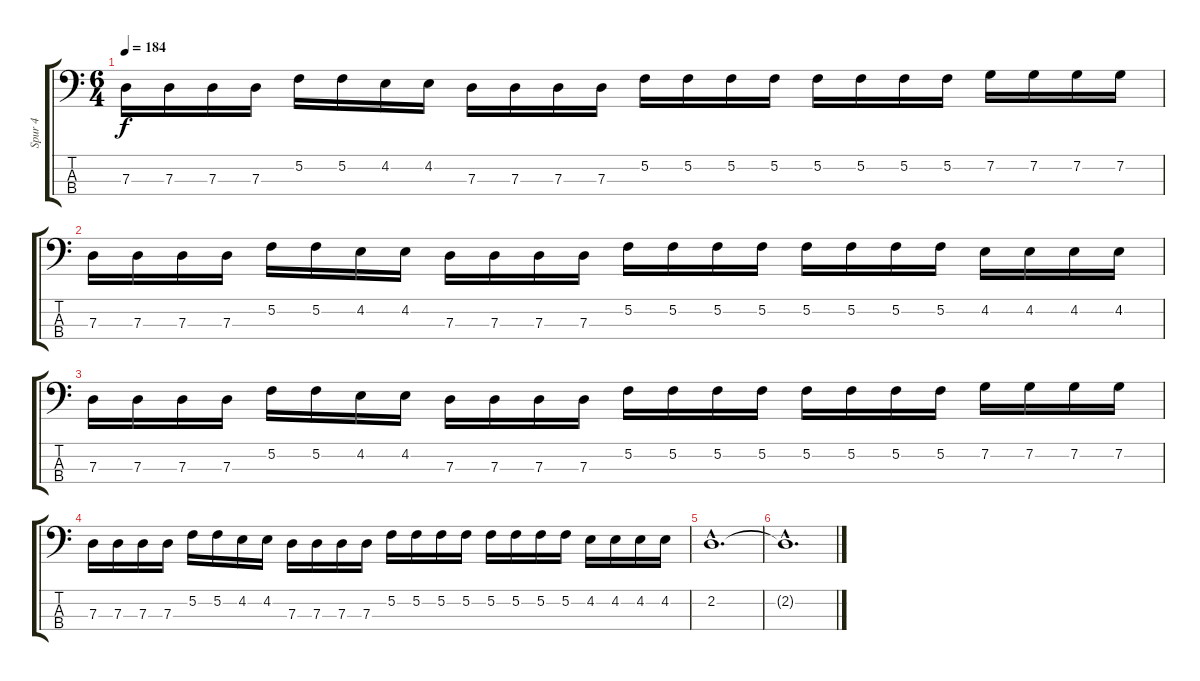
\track ("Spur 4" "Spur 4") {instrument electricbasspick}
\staff {score tabs}
\tuning (F2 C2 G1 D1) {hide}
\ts (6 4)
\tempo 184
\clef f4
\ks c
7.3.16{dy f} 7.3.16 7.3.16 7.3.16 5.2.16 5.2.16 4.2.16 4.2.16 7.3.16 7.3.16 7.3.16 7.3.16 5.2.16 5.2.16 5.2.16 5.2.16 5.2.16 5.2.16 5.2.16 5.2.16 7.2.16 7.2.16 7.2.16 7.2.16 |
7.3.16 7.3.16 7.3.16 7.3.16 5.2.16 5.2.16 4.2.16 4.2.16 7.3.16 7.3.16 7.3.16 7.3.16 5.2.16 5.2.16 5.2.16 5.2.16 5.2.16 5.2.16 5.2.16 5.2.16 4.2.16 4.2.16 4.2.16 4.2.16 |
7.3.16 7.3.16 7.3.16 7.3.16 5.2.16 5.2.16 4.2.16 4.2.16 7.3.16 7.3.16 7.3.16 7.3.16 5.2.16 5.2.16 5.2.16 5.2.16 5.2.16 5.2.16 5.2.16 5.2.16 7.2.16 7.2.16 7.2.16 7.2.16 |
7.3.16 7.3.16 7.3.16 7.3.16 5.2.16 5.2.16 4.2.16 4.2.16 7.3.16 7.3.16 7.3.16 7.3.16 5.2.16 5.2.16 5.2.16 5.2.16 5.2.16 5.2.16 5.2.16 5.2.16 4.2.16 4.2.16 4.2.16 4.2.16 |
2.2{hac}.1{d} |
2.2{hac t}.1{d}
